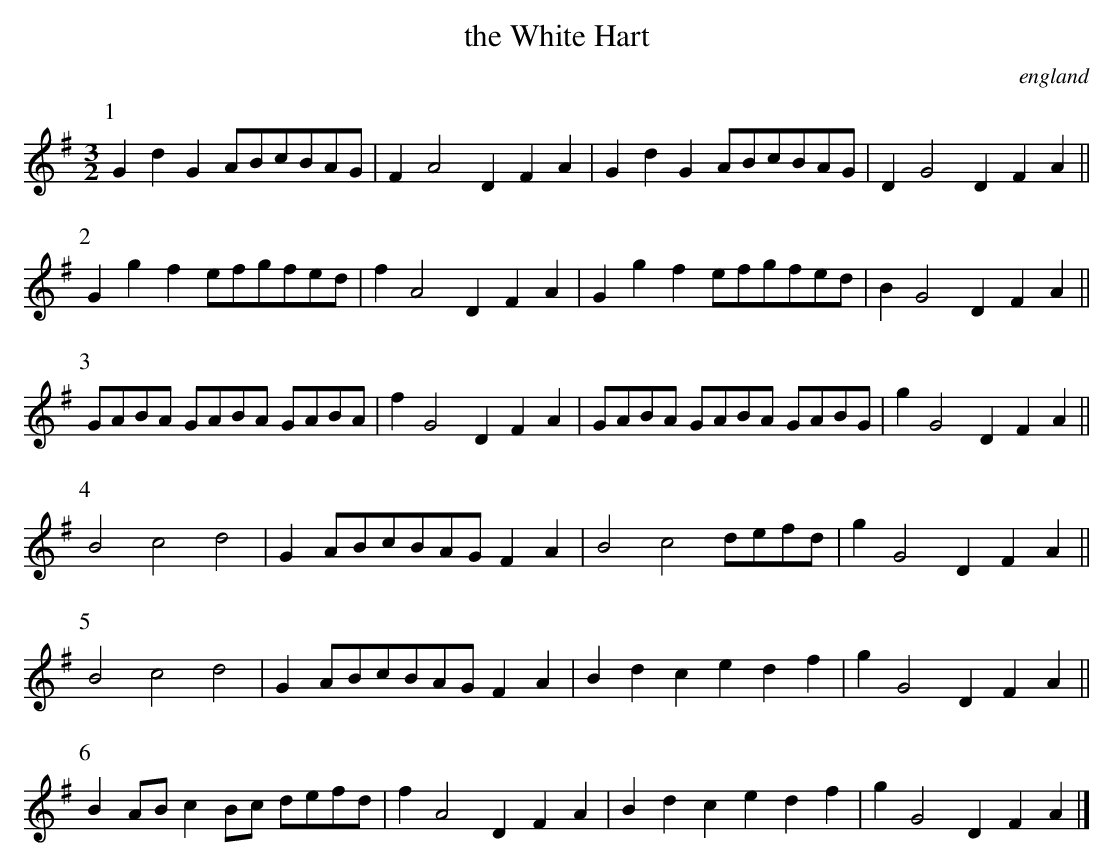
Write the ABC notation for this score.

X:1
T:the White Hart
O:england
M:3/2
L:1/8
K:G
P:1
G2 d2 G2 ABcBAG | F2 A4 D2  F2 A2 | G2 d2 G2 ABcBAG | D2 G4 D2 F2 A2 ||
P:2
G2 g2 f2 efgfed | f2 A4 D2  F2 A2 | G2 g2 f2 efgfed | B2 G4 D2 F2 A2 ||
P:3
GABA GABA GABA  | f2 G4 D2  F2 A2 | GABA GABA GABG  | g2 G4 D2 F2 A2 ||
P:4
B4   c4   d4    | G2 ABcBAG F2 A2 | B4   c4   defd  | g2 G4 D2 F2 A2 ||
P:5
B4   c4   d4    | G2 ABcBAG F2 A2 | B2 d2 c2 e2 d2 f2|g2 G4 D2 F2 A2 ||
P:6
B2 AB c2 Bc defd| f2 A4 D2  F2 A2 | B2 d2 c2 e2 d2 f2|g2 G4 D2 F2 A2 |]
